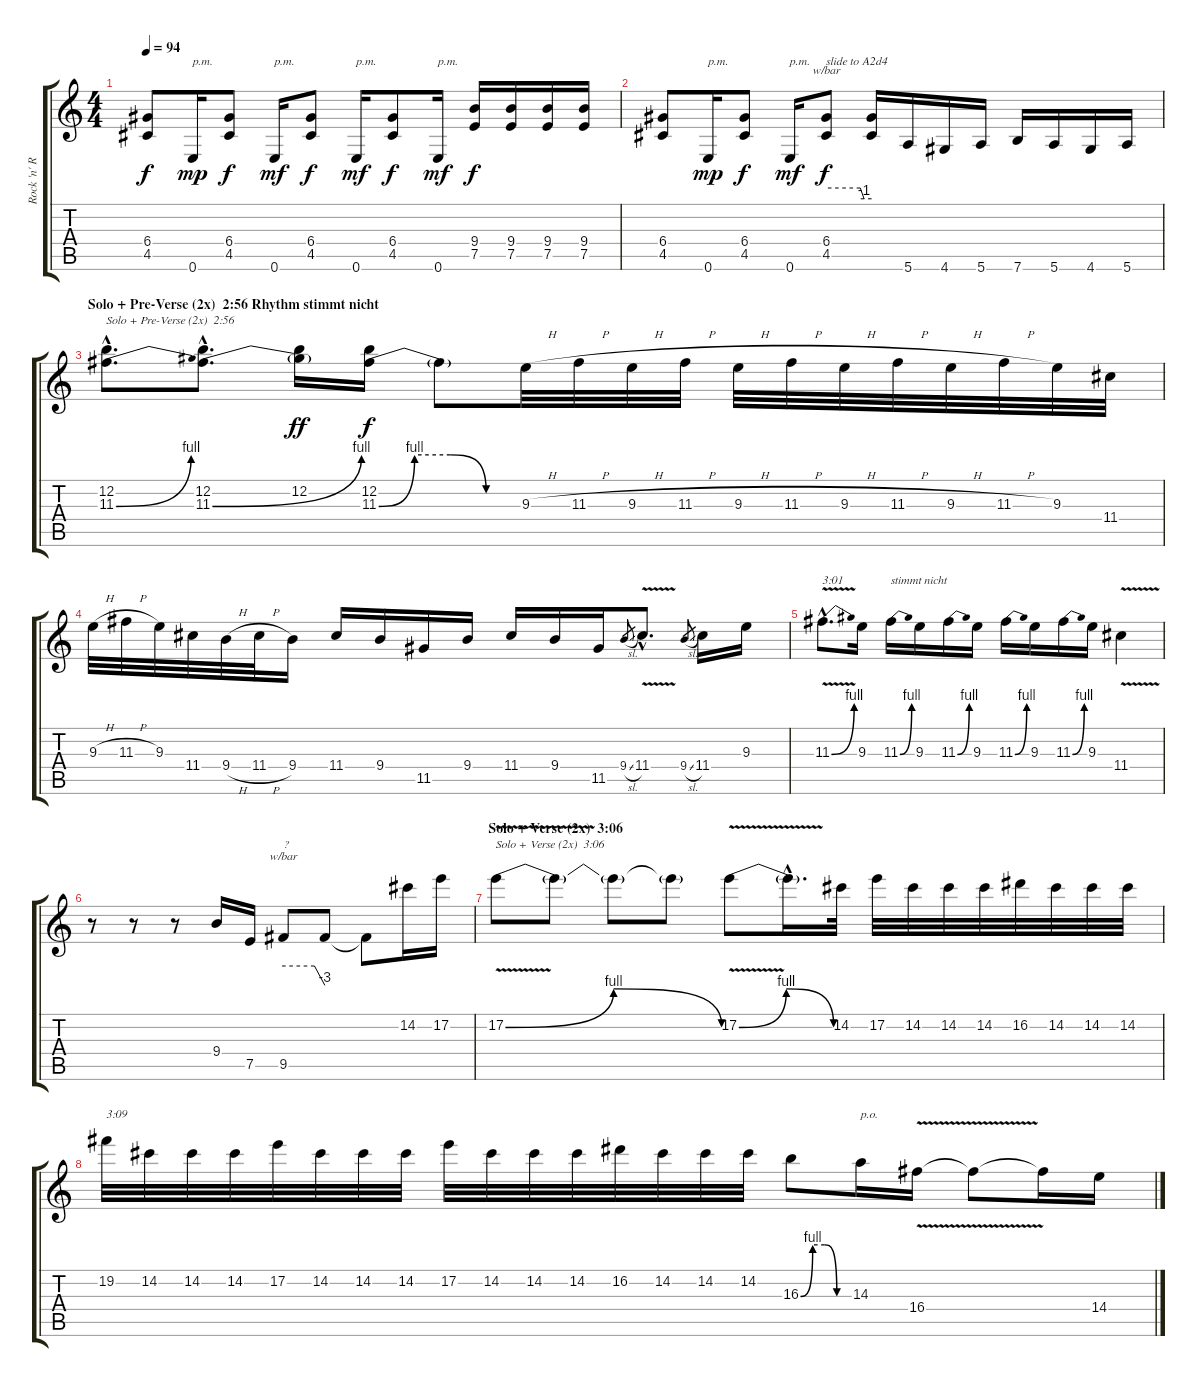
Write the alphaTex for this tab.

\track ("Rock 'n' Rolf (left Guitar)" "Rock 'n' R") {instrument distortionguitar}
\staff {score tabs}
\tuning (E4 B3 G3 D3 A2 E2) {hide}
\ts (4 4)
\tempo 94
\clef g2
\ks c
(6.4 4.5).8{dy f} 0.6.16{txt "p.m." dy mp} (6.4 4.5).8{dy f} 0.6.16{txt "p.m." dy mf} (6.4 4.5).8{dy f} 0.6.16{txt "p.m." dy mf} (6.4 4.5).8{dy f} 0.6.16{txt "p.m." dy mf} (9.4 7.5).16{dy f} (9.4 7.5).16 (9.4 7.5).16 (9.4 7.5).16 |
(6.4 4.5).8 0.6.16{txt "p.m." dy mp} (6.4 4.5).8{dy f} 0.6.16{txt "p.m." dy mf} (6.4 4.5).8{tbe (custom default 0 0 45 0 50 -4 60 -4) txt "slide to A2d4" dy f} (6.4{t} 4.5{t}).16 5.6.16 4.6.16 5.6.16 7.6.16 5.6.16 4.6.16 5.6.16 |
\section ("" "Solo + Pre-Verse (2x)  2:56 Rhythm stimmt nicht")
(12.2{hac} 11.3{be (bend 0 0 60 4) hac}).8{d txt "Solo + Pre-Verse (2x)  2:56" volume 15} (12.2{hac} 11.3{be (bend 0 0 60 4) hac}).8{d} (12.2 11.3{t}).16{dy ff} (12.2 11.3{be (custom 0 0 15 4 30 4 45 0 60 0)}).16{dy f} 11.3{t}.8 9.3{h}.32 11.3{h}.32 9.3{h}.32 11.3{h}.32 9.3{h}.32 11.3{h}.32 9.3{h}.32 11.3{h}.32 9.3{h}.32 11.3{h}.32 9.3.32 11.4.32 |
9.3{h}.32 11.3{h}.32 9.3.32 11.4.32 9.4{h}.32 11.4{h}.32 9.4.16 11.4.16 9.4.16 11.5.16 9.4.16 11.4.16 9.4.16 11.5.16 9.4{sl}.8{gr} 11.4{v hac}.8{d} 9.4{sl}.8{gr} 11.4.16 9.3.16 |
11.3{be (bend 0 0 60 4) v hac}.8{d txt "3:01"} 9.3.16 11.3{be (bend 0 0 60 4)}.16{txt "stimmt nicht"} 9.3.16 11.3{be (bend 0 0 60 4)}.16 9.3.16 11.3{be (bend 0 0 60 4)}.16 9.3.16 11.3{be (bend 0 0 60 4)}.16 9.3.16 11.4{v}.4 |
r.8 r.8 r.8 9.4.16 7.5.16 9.5.8{tbe (custom default 0 0 45 0 60 -12) txt "?"} 9.5{t}.8 9.5{t}.8 14.2.16 17.2.16 |
\section ("" "Solo + Verse (2x)  3:06")
17.2{be (bendrelease 0 0 15 4 55 4 60 0) v}.8{txt "Solo + Verse (2x)  3:06"} 17.2{t}.8 17.2{t}.8 17.2{t}.8 17.2{be (bendrelease 0 0 2 4 25 4 60 0) v}.8 17.2{hac t}.16{d} 14.2.32 17.2.32 14.2.32 14.2.32 14.2.32 16.2.32 14.2.32 14.2.32 14.2.32 |
19.2.32{txt "3:09"} 14.2.32 14.2.32 14.2.32 17.2.32 14.2.32 14.2.32 14.2.32 17.2.32 14.2.32 14.2.32 14.2.32 16.2.32 14.2.32 14.2.32 14.2.32 16.3{be (custom 0 0 15 4 30 4 45 0 60 0)}.8 14.3.16{txt "p.o."} 16.4{v}.16 16.4{t}.8 16.4{t}.16 14.4.16
